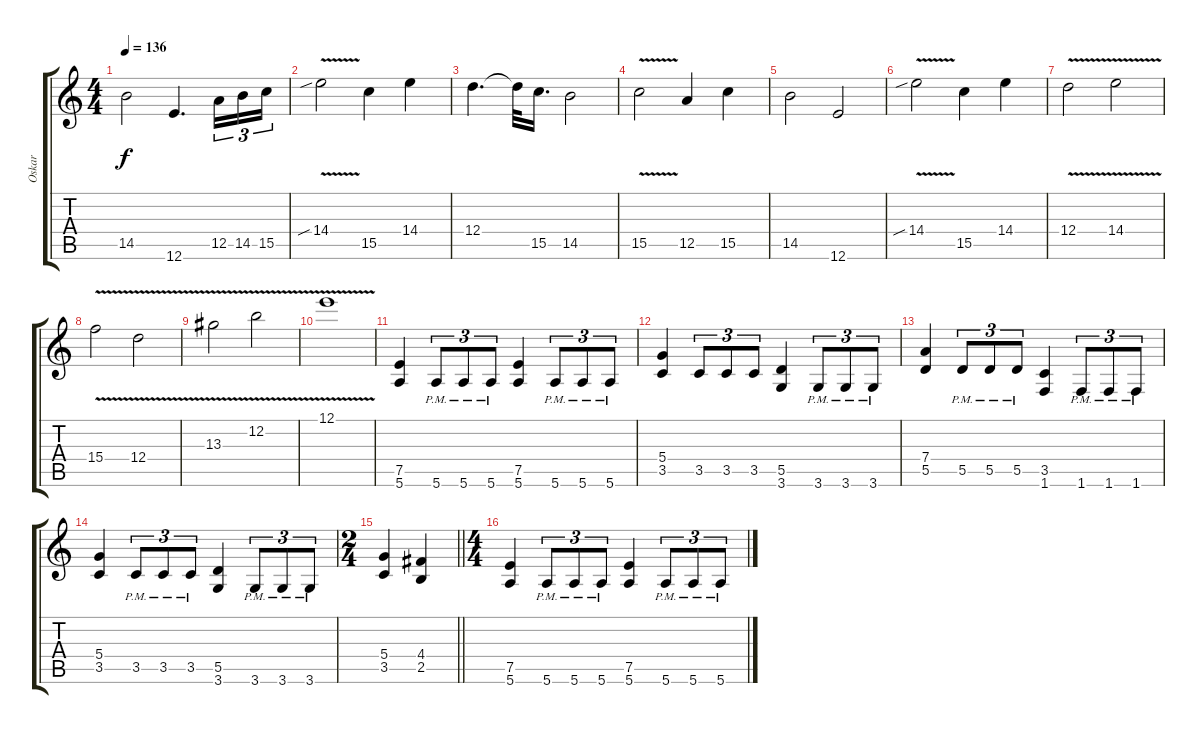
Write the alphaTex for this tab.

\track ("Oskar" "Oskar") {instrument distortionguitar}
\staff {score tabs}
\tuning (E4 B3 G3 D3 A2 E2) {hide}
\ts (4 4)
\tempo 136
\clef g2
\ks c
14.5.2{dy f} 12.6.4{d} 12.5.16{tu (3 2)} 14.5.16{tu (3 2)} 15.5.16{tu (3 2)} |
14.4{v sib}.2 15.5.4 14.4.4 |
12.4.4{d} 12.4{t}.32 15.5.16{d} 14.5.2 |
15.5{v}.2 12.5.4 15.5.4 |
14.5.2 12.6.2 |
14.4{v sib}.2 15.5.4 14.4.4 |
12.4{v}.2 14.4{v}.2 |
15.4{v}.2 12.4{v}.2 |
13.3{v}.2 12.2{v}.2 |
12.1{v}.1 |
(7.5 5.6).4 5.6{pm}.8{tu (3 2)} 5.6{pm}.8{tu (3 2)} 5.6{pm}.8{tu (3 2)} (7.5 5.6).4 5.6{pm}.8{tu (3 2)} 5.6{pm}.8{tu (3 2)} 5.6{pm}.8{tu (3 2)} |
(5.4 3.5).4 3.5.8{tu (3 2)} 3.5.8{tu (3 2)} 3.5.8{tu (3 2)} (5.5 3.6).4 3.6{pm}.8{tu (3 2)} 3.6{pm}.8{tu (3 2)} 3.6{pm}.8{tu (3 2)} |
(7.4 5.5).4 5.5{pm}.8{tu (3 2)} 5.5{pm}.8{tu (3 2)} 5.5{pm}.8{tu (3 2)} (3.5 1.6).4 1.6{pm}.8{tu (3 2)} 1.6{pm}.8{tu (3 2)} 1.6{pm}.8{tu (3 2)} |
(5.4 3.5).4 3.5{pm}.8{tu (3 2)} 3.5{pm}.8{tu (3 2)} 3.5{pm}.8{tu (3 2)} (5.5 3.6).4 3.6{pm}.8{tu (3 2)} 3.6{pm}.8{tu (3 2)} 3.6{pm}.8{tu (3 2)} |
\ts (2 4)
\barLineRight lightlight
(5.4 3.5).4 (4.4 2.5).4 |
\ts (4 4)
(7.5 5.6).4 5.6{pm}.8{tu (3 2)} 5.6{pm}.8{tu (3 2)} 5.6{pm}.8{tu (3 2)} (7.5 5.6).4 5.6{pm}.8{tu (3 2)} 5.6{pm}.8{tu (3 2)} 5.6{pm}.8{tu (3 2)}
